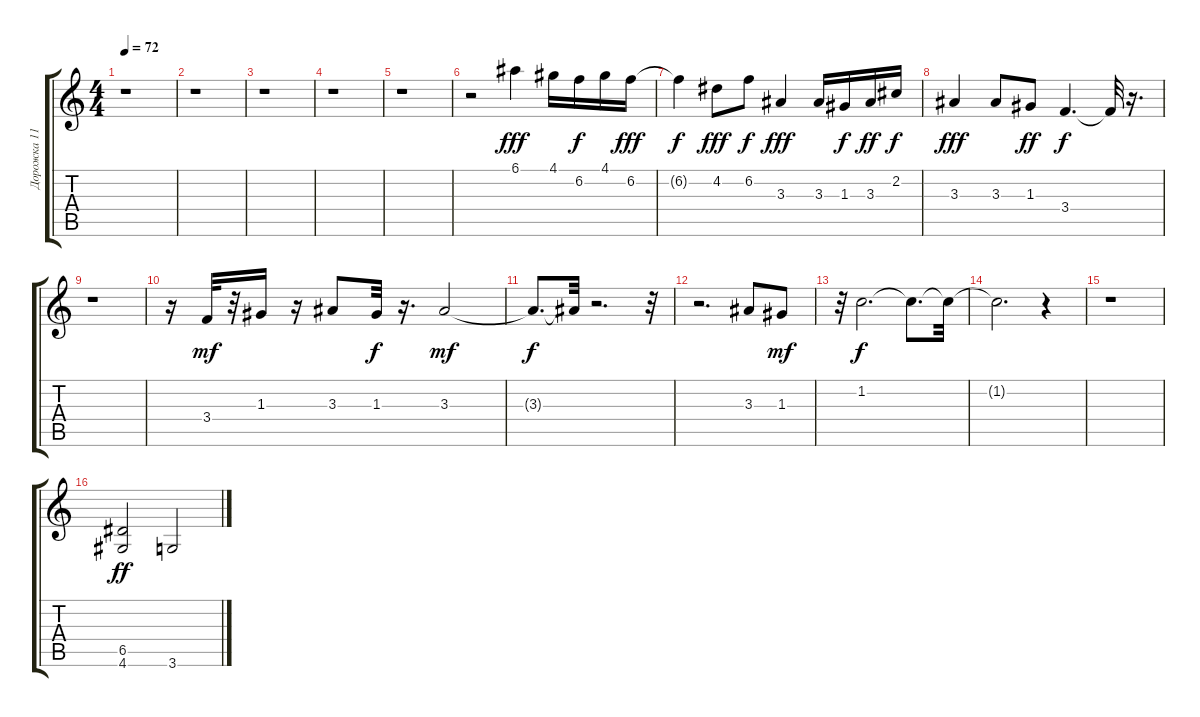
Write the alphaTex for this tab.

\track ("Дорожка 11" "Дорожка 11") {instrument overdrivenguitar}
\staff {score tabs}
\tuning (E4 B3 G3 D3 A2 E2) {hide}
\ts (4 4)
\tempo 72
\clef g2
\ks c
r.1{dy fff} |
r.1 |
r.1 |
r.1 |
r.1 |
r.2 6.1.4 4.1.16 6.2.16{dy f} 4.1.16 6.2.16{dy fff} |
6.2{t}.4{dy f} 4.2.8{dy fff} 6.2.8{dy f} 3.3.4{dy fff} 3.3.16 1.3.16{dy f} 3.3.16{dy ff} 2.2.16{dy f} |
3.3.4{dy fff} 3.3.8 1.3.8{dy ff} 3.4.4{d dy f} 3.4{t}.32 r.16{d} |
r.1 |
r.16 3.4.32{dy mf volume 16} r.32 1.3.16 r.16 3.3.8 1.3.32{dy f} r.16{d} 3.3.2{dy mf} |
3.3{t}.8{d dy f} 3.3{t}.32 r.2{d} r.32 |
r.2{d} 3.3.8 1.3.8{dy mf} |
r.32 1.2.2{d dy f} 1.2{t}.8{d} 1.2{t}.32 |
1.2{t}.2{d} r.4 |
r.1 |
(6.5 4.6).2{dy ff} 3.6.2
